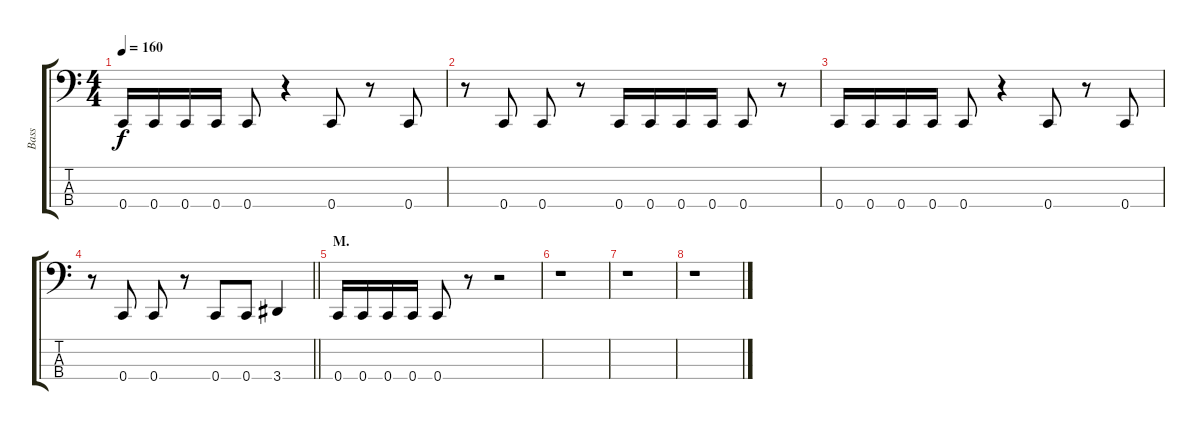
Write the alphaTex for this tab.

\track ("Bass" "Bass") {instrument electricbasspick}
\staff {score tabs}
\tuning (F2 C2 G1 C1) {hide}
\ts (4 4)
\tempo 160
\clef f4
\ks c
0.4.16{dy f} 0.4.16 0.4.16 0.4.16 0.4.8 r.4 0.4.8 r.8 0.4.8 |
r.8 0.4.8 0.4.8 r.8 0.4.16 0.4.16 0.4.16 0.4.16 0.4.8 r.8 |
0.4.16 0.4.16 0.4.16 0.4.16 0.4.8 r.4 0.4.8 r.8 0.4.8 |
\barLineRight lightlight
r.8 0.4.8 0.4.8 r.8 0.4.8 0.4.8 3.4.4 |
\section ("" "M.")
0.4.16 0.4.16 0.4.16 0.4.16 0.4.8 r.8 r.2 |
r.1 |
r.1 |
r.1
